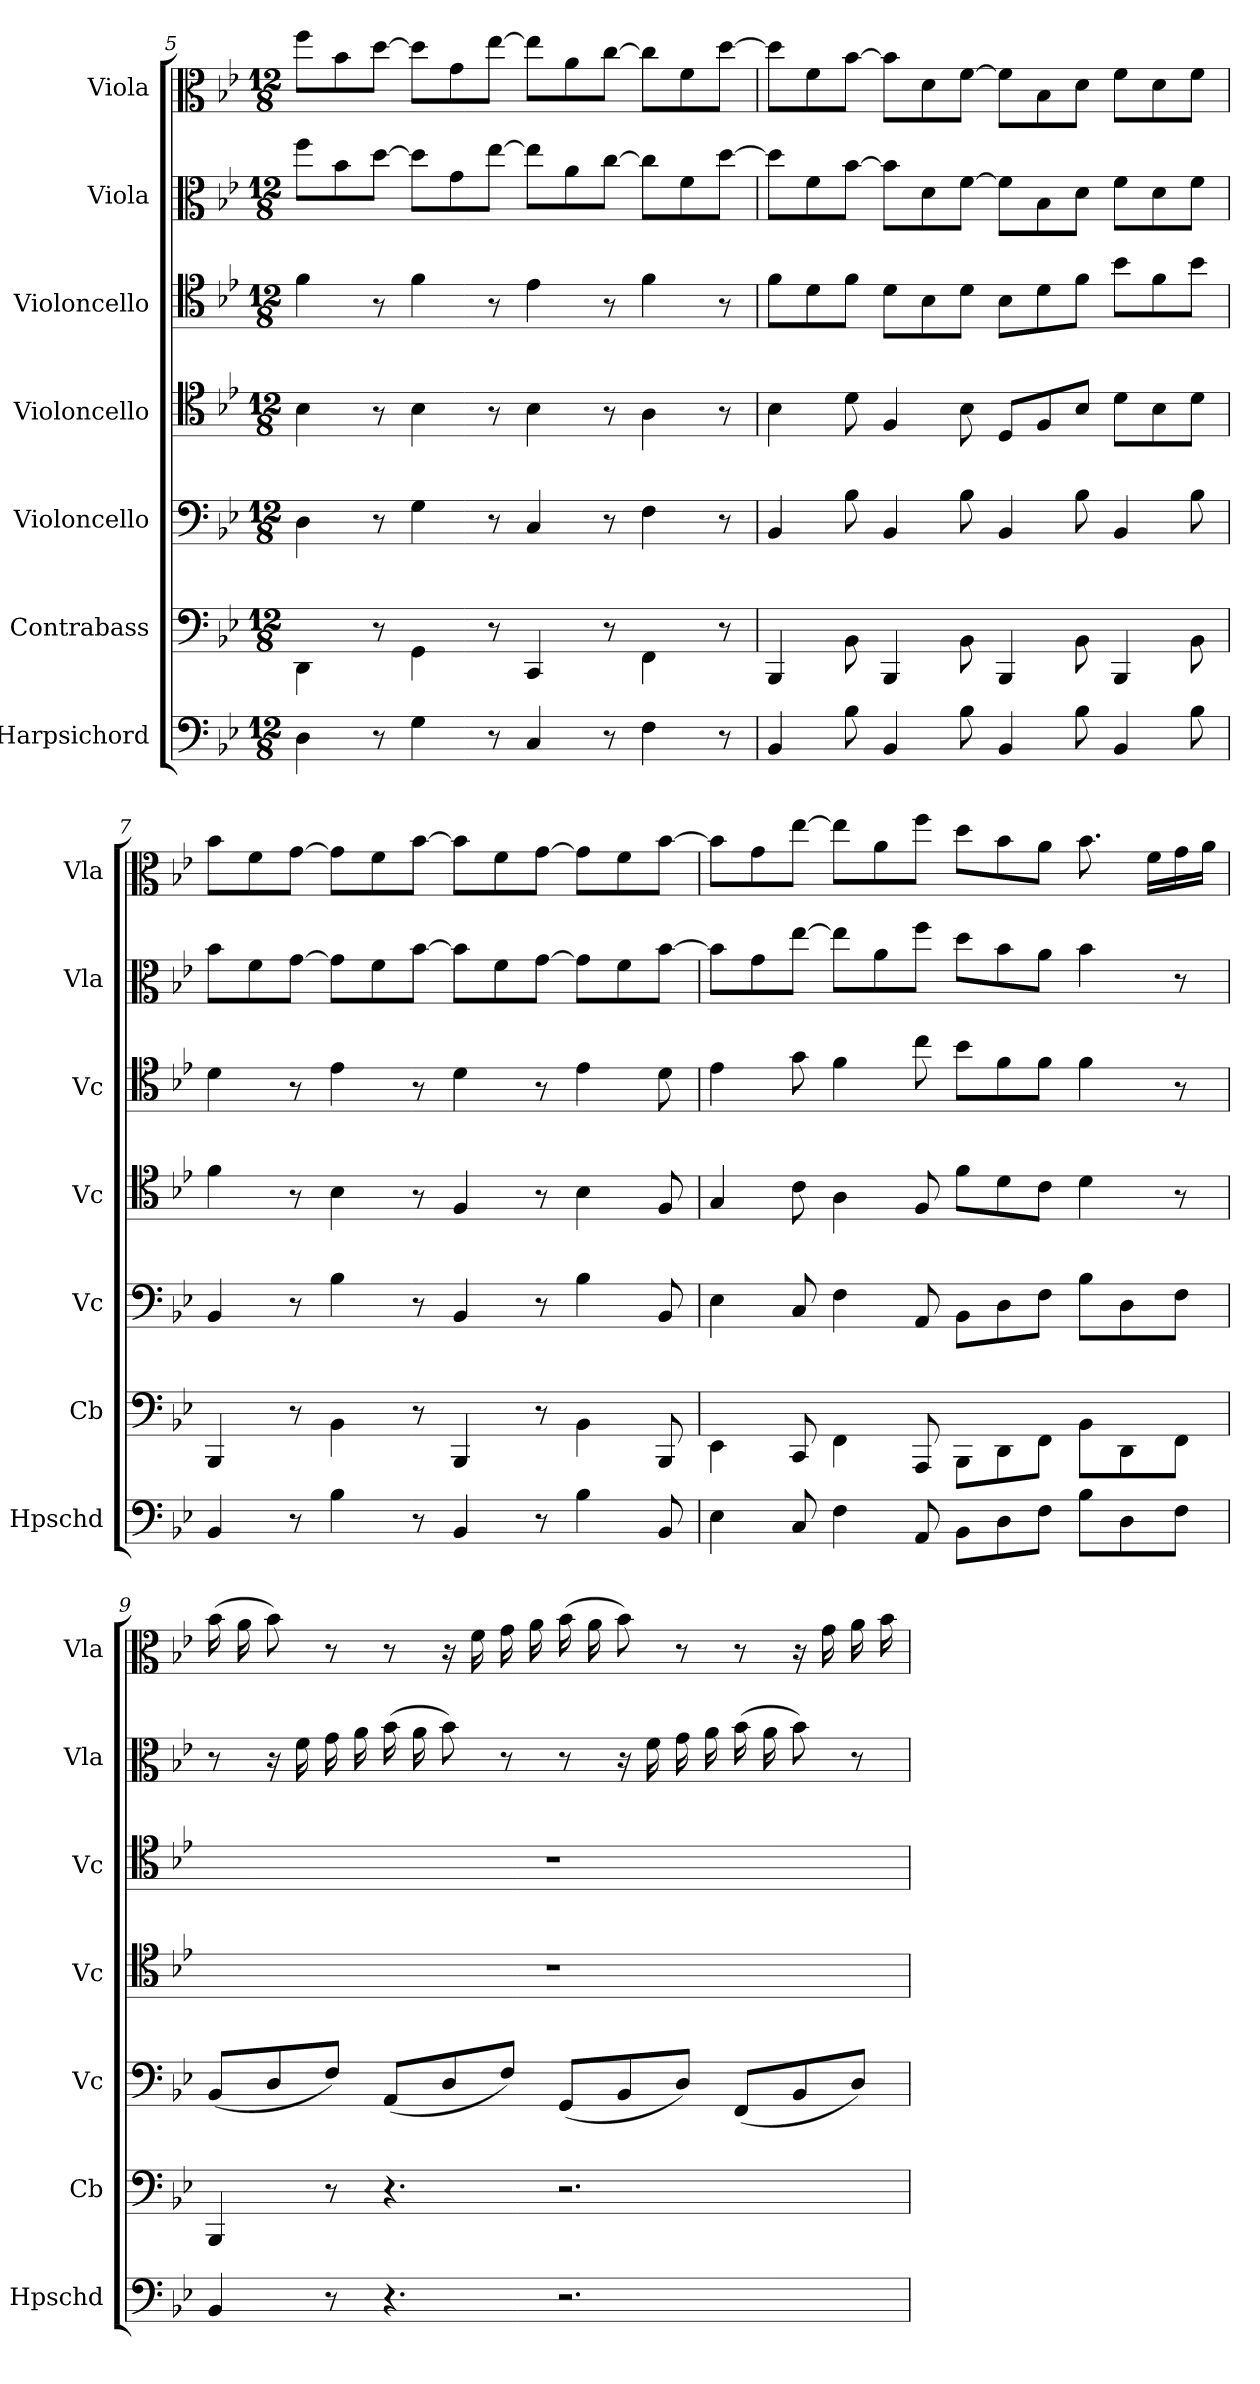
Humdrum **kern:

**kern	**kern	**kern	**kern	**kern	**kern	**kern
*part7	*part6	*part5	*part4	*part3	*part2	*part1
*staff7	*staff6	*staff5	*staff4	*staff3	*staff2	*staff1
*I"Harpsichord	*I"Contrabass	*I"Violoncello	*I"Violoncello	*I"Violoncello	*I"Viola	*I"Viola
*I'Hpschd	*I'Cb	*I'Vc	*I'Vc	*I'Vc	*I'Vla	*I'Vla
*clefF4	*clefF4	*clefF4	*clefC4	*clefC4	*clefC3	*clefC3
*	*ITrd7c12	*	*	*	*	*
*k[b-e-]	*k[b-e-]	*k[b-e-]	*k[b-e-]	*k[b-e-]	*k[b-e-]	*k[b-e-]
*B-:	*B-:	*B-:	*B-:	*B-:	*B-:	*B-:
*M12/8	*M12/8	*M12/8	*M12/8	*M12/8	*M12/8	*M12/8
=5	=5	=5	=5	=5	=5	=5
4D\	4DDD\	4D\	4B-\	4f\	8ff\L	8ff\L
.	.	.	.	.	8b-\	8b-\
8r	8r	8r	8r	8r	[8dd\J	[8dd\J
4G\	4GGG\	4G\	4B-\	4f\	8dd\L]	8dd\L]
.	.	.	.	.	8g\	8g\
8r	8r	8r	8r	8r	[8ee-\J	[8ee-\J
4C/	4CCC/	4C/	4B-\	4e-\	8ee-\L]	8ee-\L]
.	.	.	.	.	8a\	8a\
8r	8r	8r	8r	8r	[8cc\J	[8cc\J
4F\	4FFF\	4F\	4A\	4f\	8cc\L]	8cc\L]
.	.	.	.	.	8f\	8f\
8r	8r	8r	8r	8r	[8dd\J	[8dd\J
=6	=6	=6	=6	=6	=6	=6
4BB-/	4BBBB-/	4BB-/	4B-\	8f\L	8dd\L]	8dd\L]
.	.	.	.	8d\	8f\	8f\
8B-\	8BBB-\	8B-\	8d\	8f\J	[8b-\J	[8b-\J
4BB-/	4BBBB-/	4BB-/	4F/	8d\L	8b-\L]	8b-\L]
.	.	.	.	8B-\	8d\	8d\
8B-\	8BBB-\	8B-\	8B-\	8d\J	[8f\J	[8f\J
4BB-/	4BBBB-/	4BB-/	8D/L	8B-\L	8f\L]	8f\L]
.	.	.	8F/	8d\	8B-\	8B-\
8B-\	8BBB-\	8B-\	8B-/J	8f\J	8d\J	8d\J
4BB-/	4BBBB-/	4BB-/	8d\L	8b-\L	8f\L	8f\L
.	.	.	8B-\	8f\	8d\	8d\
8B-\	8BBB-\	8B-\	8d\J	8b-\J	8f\J	8f\J
=7	=7	=7	=7	=7	=7	=7
4BB-/	4BBBB-/	4BB-/	4f\	4d\	8b-\L	8b-\L
.	.	.	.	.	8f\	8f\
8r	8r	8r	8r	8r	[8g\J	[8g\J
4B-\	4BBB-\	4B-\	4B-\	4e-\	8g\L]	8g\L]
.	.	.	.	.	8f\	8f\
8r	8r	8r	8r	8r	[8b-\J	[8b-\J
4BB-/	4BBBB-/	4BB-/	4F/	4d\	8b-\L]	8b-\L]
.	.	.	.	.	8f\	8f\
8r	8r	8r	8r	8r	[8g\J	[8g\J
4B-\	4BBB-\	4B-\	4B-\	4e-\	8g\L]	8g\L]
.	.	.	.	.	8f\	8f\
8BB-/	8BBBB-/	8BB-/	8F/	8d\	[8b-\J	[8b-\J
=8	=8	=8	=8	=8	=8	=8
4E-\	4EEE-\	4E-\	4G/	4e-\	8b-\L]	8b-\L]
.	.	.	.	.	8g\	8g\
8C/	8CCC/	8C/	8c\	8g\	[8ee-\J	[8ee-\J
4F\	4FFF\	4F\	4A\	4f\	8ee-\L]	8ee-\L]
.	.	.	.	.	8a\	8a\
8AA/	8AAAA/	8AA/	8F/	8cc\	8ff\J	8ff\J
8BB-\L	8BBBB-\L	8BB-\L	8f\L	8b-\L	8dd\L	8dd\L
8D\	8DDD\	8D\	8d\	8f\	8b-\	8b-\
8F\J	8FFF\J	8F\J	8c\J	8f\J	8a\J	8a\J
8B-\L	8BBB-\L	8B-\L	4d\	4f\	4b-\	8.b-\
8D\	8DDD\	8D\	.	.	.	.
.	.	.	.	.	.	16f\LL
8F\J	8FFF\J	8F\J	8r	8r	8r	16g\
.	.	.	.	.	.	16a\JJ
=9	=9	=9	=9	=9	=9	=9
4BB-/	4BBBB-/	(8BB-/L	1.r	1.r	8r	(16b-\
.	.	.	.	.	.	16a\
.	.	8D/	.	.	16r	8b-\)
.	.	.	.	.	16f\	.
8r	8r	8F/J)	.	.	16g\	8r
.	.	.	.	.	16a\	.
4.r	4.r	(8AA/L	.	.	(16b-\	8r
.	.	.	.	.	16a\	.
.	.	8D/	.	.	8b-\)	16r
.	.	.	.	.	.	16f\
.	.	8F/J)	.	.	8r	16g\
.	.	.	.	.	.	16a\
2.r	2.r	(8GG/L	.	.	8r	(16b-\
.	.	.	.	.	.	16a\
.	.	8BB-/	.	.	16r	8b-\)
.	.	.	.	.	16f\	.
.	.	8D/J)	.	.	16g\	8r
.	.	.	.	.	16a\	.
.	.	(8FF/L	.	.	(16b-\	8r
.	.	.	.	.	16a\	.
.	.	8BB-/	.	.	8b-\)	16r
.	.	.	.	.	.	16g\
.	.	8D/J)	.	.	8r	16a\
.	.	.	.	.	.	16b-\
=	=	=	=	=	=	=
*-	*-	*-	*-	*-	*-	*-
